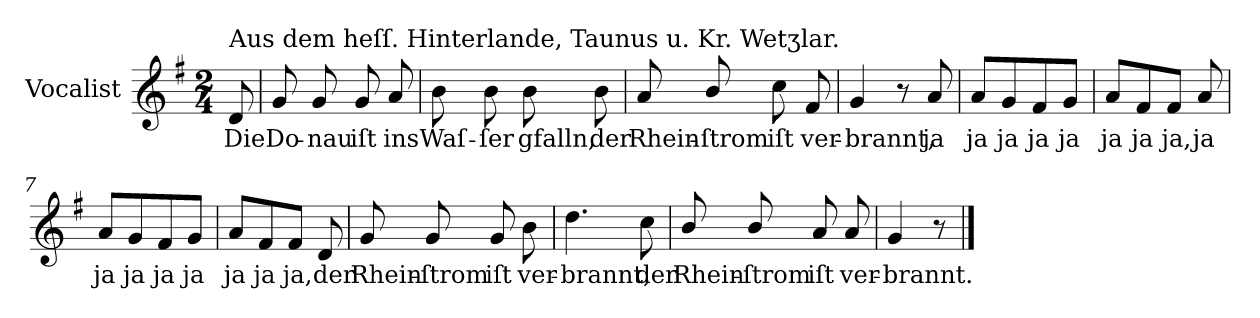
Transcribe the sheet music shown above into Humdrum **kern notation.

**kern	**text
*part1	*part1
*staff1	*staff1
*I"Vocalist	*
*k[f#]	*
*G:	*
*M2/4	*
=	=
!LO:TX:a:t=Aus dem heſſ. Hinterlande, Taunus u. Kr. Wetʒlar.	!
8d	Die
=1	=1
8g	Do-
8g	-nau
8g	iſt
8a	ins
=2	=2
8b	Waſ-
8b	-ſer
8b	gfalln,
8b	der
=3	=3
8a	Rhein-
8b/	-ſtrom
8cc	iſt
8f#	ver-
=4	=4
4g	-brannt,
8r	.
8a	ja
=5	=5
8aL	ja
8g	ja
8f#	ja
8gJ	ja
=6	=6
8aL	ja
8f#	ja
8f#J	ja,
8a	ja
=7	=7
8aL	ja
8g	ja
8f#	ja
8gJ	ja
=8	=8
8aL	ja
8f#	ja
8f#J	ja,
8d	der
=9	=9
8g	Rhein-
8g	-ſtrom
8g	iſt
8b	ver-
=10	=10
4.dd	-brannt,
8cc	der
=11	=11
8b/	Rhein-
8b/	-ſtrom
8a	iſt
8a	ver-
=12	=12
4g	-brannt.
8r	.
==	==
*-	*-
